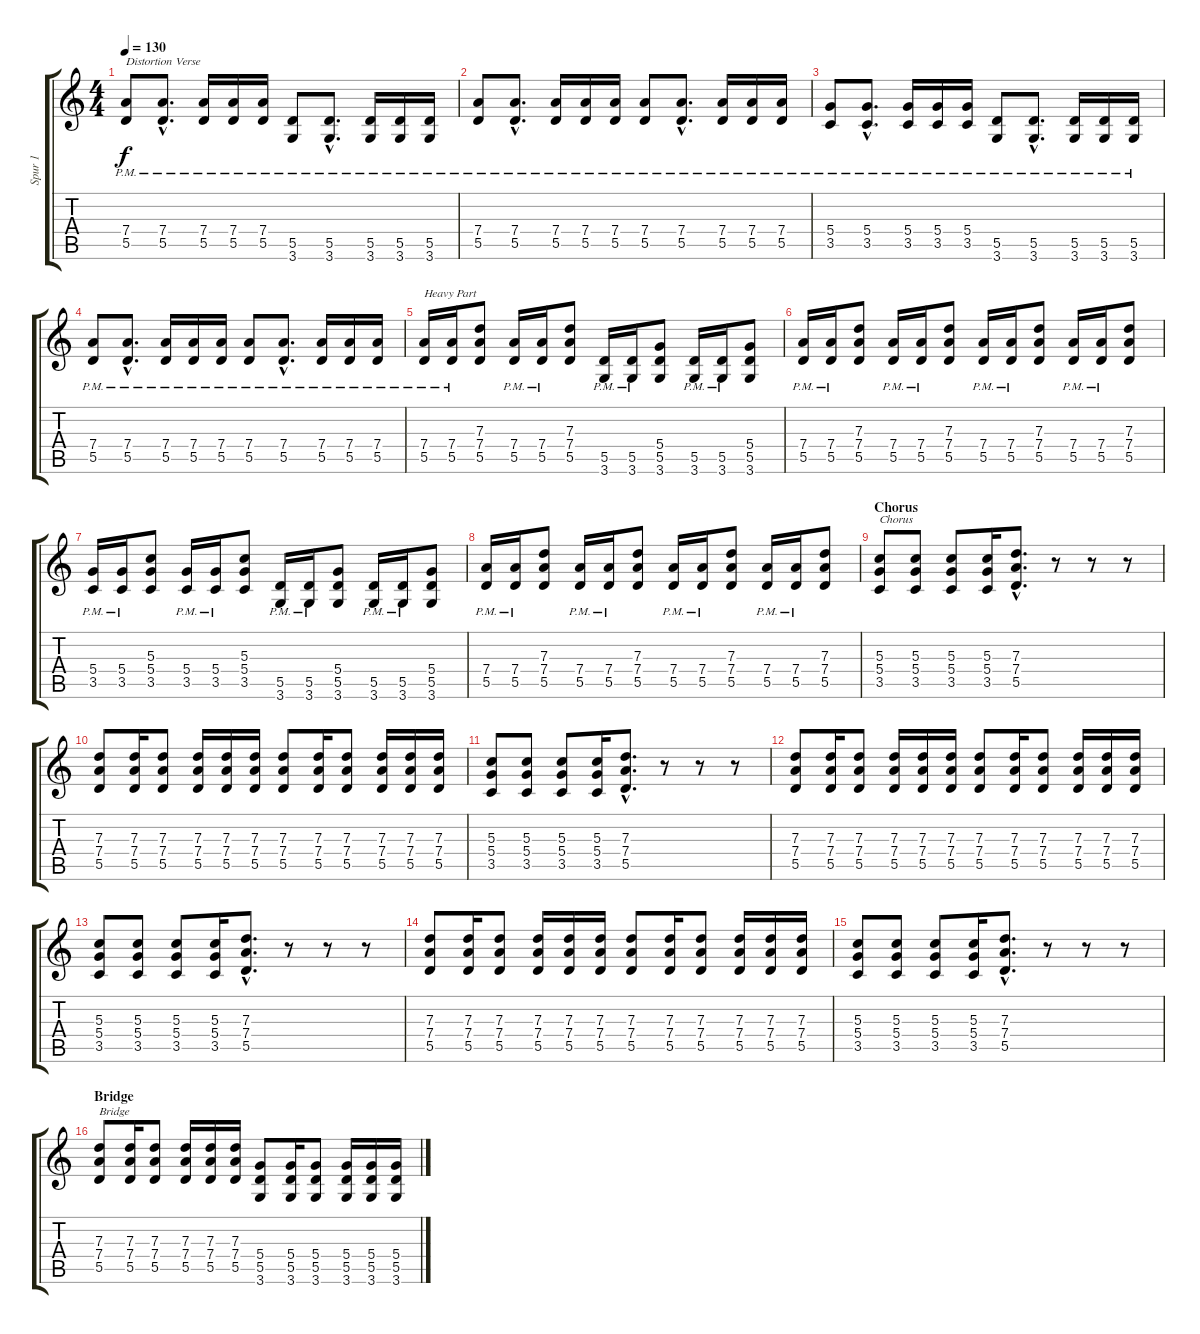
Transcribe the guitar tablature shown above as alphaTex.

\track ("Spur 1" "Spur 1") {instrument acousticguitarnylon}
\staff {score tabs}
\tuning (E4 B3 G3 D3 A2 E2) {hide}
\ts (4 4)
\tempo 130
\clef g2
\ks c
(7.4{pm} 5.5{pm}).8{txt "Distortion Verse" dy f volume 13 instrument distortionguitar} (7.4{hac pm} 5.5{hac pm}).8{d} (7.4{pm} 5.5{pm}).16 (7.4{pm} 5.5{pm}).16 (7.4{pm} 5.5{pm}).16 (5.5{pm} 3.6{pm}).8 (5.5{hac pm} 3.6{hac pm}).8{d} (5.5{pm} 3.6{pm}).16 (5.5{pm} 3.6{pm}).16 (5.5{pm} 3.6{pm}).16 |
(7.4{pm} 5.5{pm}).8 (7.4{hac pm} 5.5{hac pm}).8{d} (7.4{pm} 5.5{pm}).16 (7.4{pm} 5.5{pm}).16 (7.4{pm} 5.5{pm}).16 (7.4{pm} 5.5{pm}).8 (7.4{hac pm} 5.5{hac pm}).8{d} (7.4{pm} 5.5{pm}).16 (7.4{pm} 5.5{pm}).16 (7.4{pm} 5.5{pm}).16 |
(5.4{pm} 3.5{pm}).8 (5.4{hac pm} 3.5{hac pm}).8{d} (5.4{pm} 3.5{pm}).16 (5.4{pm} 3.5{pm}).16 (5.4{pm} 3.5{pm}).16 (5.5{pm} 3.6{pm}).8 (5.5{hac pm} 3.6{hac pm}).8{d} (5.5{pm} 3.6{pm}).16 (5.5{pm} 3.6{pm}).16 (5.5{pm} 3.6{pm}).16 |
(7.4{pm} 5.5{pm}).8 (7.4{hac pm} 5.5{hac pm}).8{d} (7.4{pm} 5.5{pm}).16 (7.4{pm} 5.5{pm}).16 (7.4{pm} 5.5{pm}).16 (7.4{pm} 5.5{pm}).8 (7.4{hac pm} 5.5{hac pm}).8{d} (7.4{pm} 5.5{pm}).16 (7.4{pm} 5.5{pm}).16 (7.4{pm} 5.5{pm}).16 |
(7.4{pm} 5.5{pm}).16{txt "Heavy Part"} (7.4{pm} 5.5{pm}).16 (7.3 7.4 5.5).8 (7.4{pm} 5.5{pm}).16 (7.4{pm} 5.5{pm}).16 (7.3 7.4 5.5).8 (5.5{pm} 3.6{pm}).16 (5.5{pm} 3.6{pm}).16 (5.4 5.5 3.6).8 (5.5{pm} 3.6{pm}).16 (5.5{pm} 3.6{pm}).16 (5.4 5.5 3.6).8 |
(7.4{pm} 5.5{pm}).16 (7.4{pm} 5.5{pm}).16 (7.3 7.4 5.5).8 (7.4{pm} 5.5{pm}).16 (7.4{pm} 5.5{pm}).16 (7.3 7.4 5.5).8 (7.4{pm} 5.5{pm}).16 (7.4{pm} 5.5{pm}).16 (7.3 7.4 5.5).8 (7.4{pm} 5.5{pm}).16 (7.4{pm} 5.5{pm}).16 (7.3 7.4 5.5).8 |
(5.4{pm} 3.5{pm}).16 (5.4{pm} 3.5{pm}).16 (5.3 5.4 3.5).8 (5.4{pm} 3.5{pm}).16 (5.4{pm} 3.5{pm}).16 (5.3 5.4 3.5).8 (5.5{pm} 3.6{pm}).16 (5.5{pm} 3.6{pm}).16 (5.4 5.5 3.6).8 (5.5{pm} 3.6{pm}).16 (5.5{pm} 3.6{pm}).16 (5.4 5.5 3.6).8 |
(7.4{pm} 5.5{pm}).16 (7.4{pm} 5.5{pm}).16 (7.3 7.4 5.5).8 (7.4{pm} 5.5{pm}).16 (7.4{pm} 5.5{pm}).16 (7.3 7.4 5.5).8 (7.4{pm} 5.5{pm}).16 (7.4{pm} 5.5{pm}).16 (7.3 7.4 5.5).8 (7.4{pm} 5.5{pm}).16 (7.4{pm} 5.5{pm}).16 (7.3 7.4 5.5).8 |
\section ("" "Chorus")
(5.3 5.4 3.5).8{txt "Chorus"} (5.3 5.4 3.5).8 (5.3 5.4 3.5).8 (5.3 5.4 3.5).16 (7.3{hac} 7.4{hac} 5.5{hac}).8{d} r.8 r.8 r.8 |
(7.3 7.4 5.5).8 (7.3 7.4 5.5).16 (7.3 7.4 5.5).8 (7.3 7.4 5.5).16 (7.3 7.4 5.5).16 (7.3 7.4 5.5).16 (7.3 7.4 5.5).8 (7.3 7.4 5.5).16 (7.3 7.4 5.5).8 (7.3 7.4 5.5).16 (7.3 7.4 5.5).16 (7.3 7.4 5.5).16 |
(5.3 5.4 3.5).8 (5.3 5.4 3.5).8 (5.3 5.4 3.5).8 (5.3 5.4 3.5).16 (7.3{hac} 7.4{hac} 5.5{hac}).8{d} r.8 r.8 r.8 |
(7.3 7.4 5.5).8 (7.3 7.4 5.5).16 (7.3 7.4 5.5).8 (7.3 7.4 5.5).16 (7.3 7.4 5.5).16 (7.3 7.4 5.5).16 (7.3 7.4 5.5).8 (7.3 7.4 5.5).16 (7.3 7.4 5.5).8 (7.3 7.4 5.5).16 (7.3 7.4 5.5).16 (7.3 7.4 5.5).16 |
(5.3 5.4 3.5).8 (5.3 5.4 3.5).8 (5.3 5.4 3.5).8 (5.3 5.4 3.5).16 (7.3{hac} 7.4{hac} 5.5{hac}).8{d} r.8 r.8 r.8 |
(7.3 7.4 5.5).8 (7.3 7.4 5.5).16 (7.3 7.4 5.5).8 (7.3 7.4 5.5).16 (7.3 7.4 5.5).16 (7.3 7.4 5.5).16 (7.3 7.4 5.5).8 (7.3 7.4 5.5).16 (7.3 7.4 5.5).8 (7.3 7.4 5.5).16 (7.3 7.4 5.5).16 (7.3 7.4 5.5).16 |
(5.3 5.4 3.5).8 (5.3 5.4 3.5).8 (5.3 5.4 3.5).8 (5.3 5.4 3.5).16 (7.3{hac} 7.4{hac} 5.5{hac}).8{d} r.8 r.8 r.8 |
\section ("" "Bridge")
(7.3 7.4 5.5).8{txt "Bridge"} (7.3 7.4 5.5).16 (7.3 7.4 5.5).8 (7.3 7.4 5.5).16 (7.3 7.4 5.5).16 (7.3 7.4 5.5).16 (5.4 5.5 3.6).8 (5.4 5.5 3.6).16 (5.4 5.5 3.6).8 (5.4 5.5 3.6).16 (5.4 5.5 3.6).16 (5.4 5.5 3.6).16
